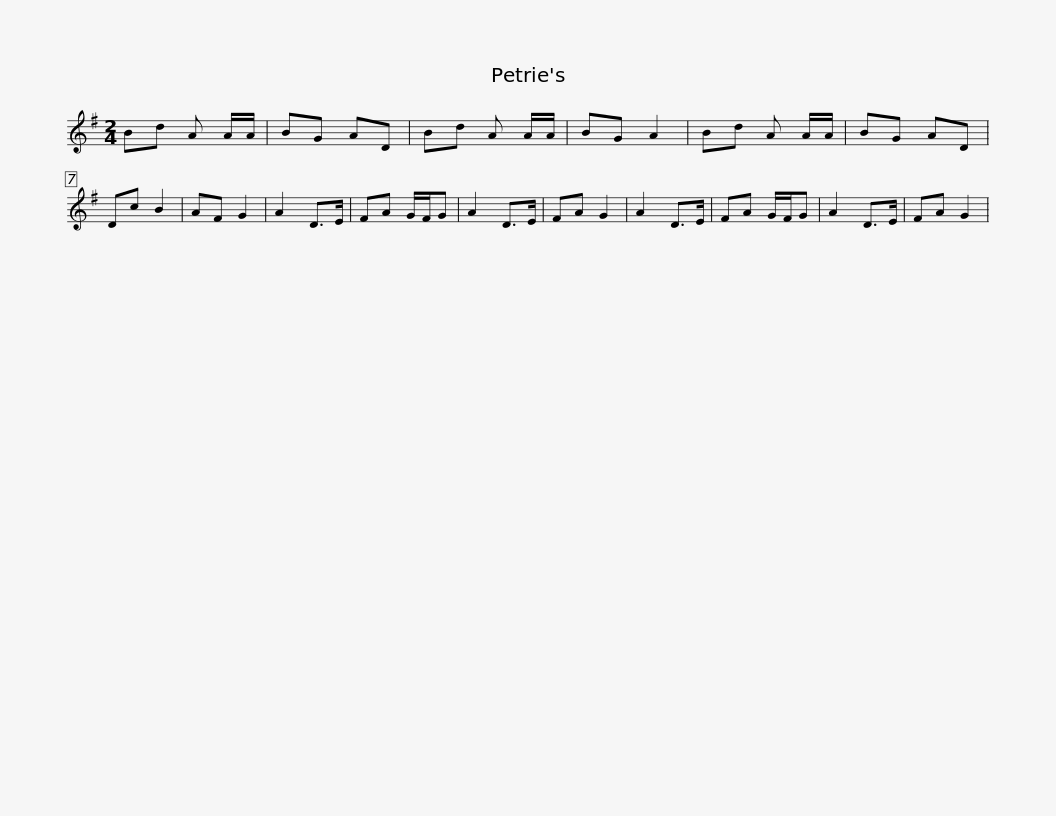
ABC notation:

X:1
L:1/8
M:2/4
I:linebreak $
K:G
V:1 treble
V:1
 Bd A A/A/ | BG AD | Bd A A/A/ | BG A2 | Bd A A/A/ | %5
 BG AD | Dc B2 | AF G2 | A2 D>E | FA G/F/G |$ %10
 A2 D>E | FA G2 | A2 D>E | FA G/F/G | A2 D>E | %15
 FA G2 | %16
